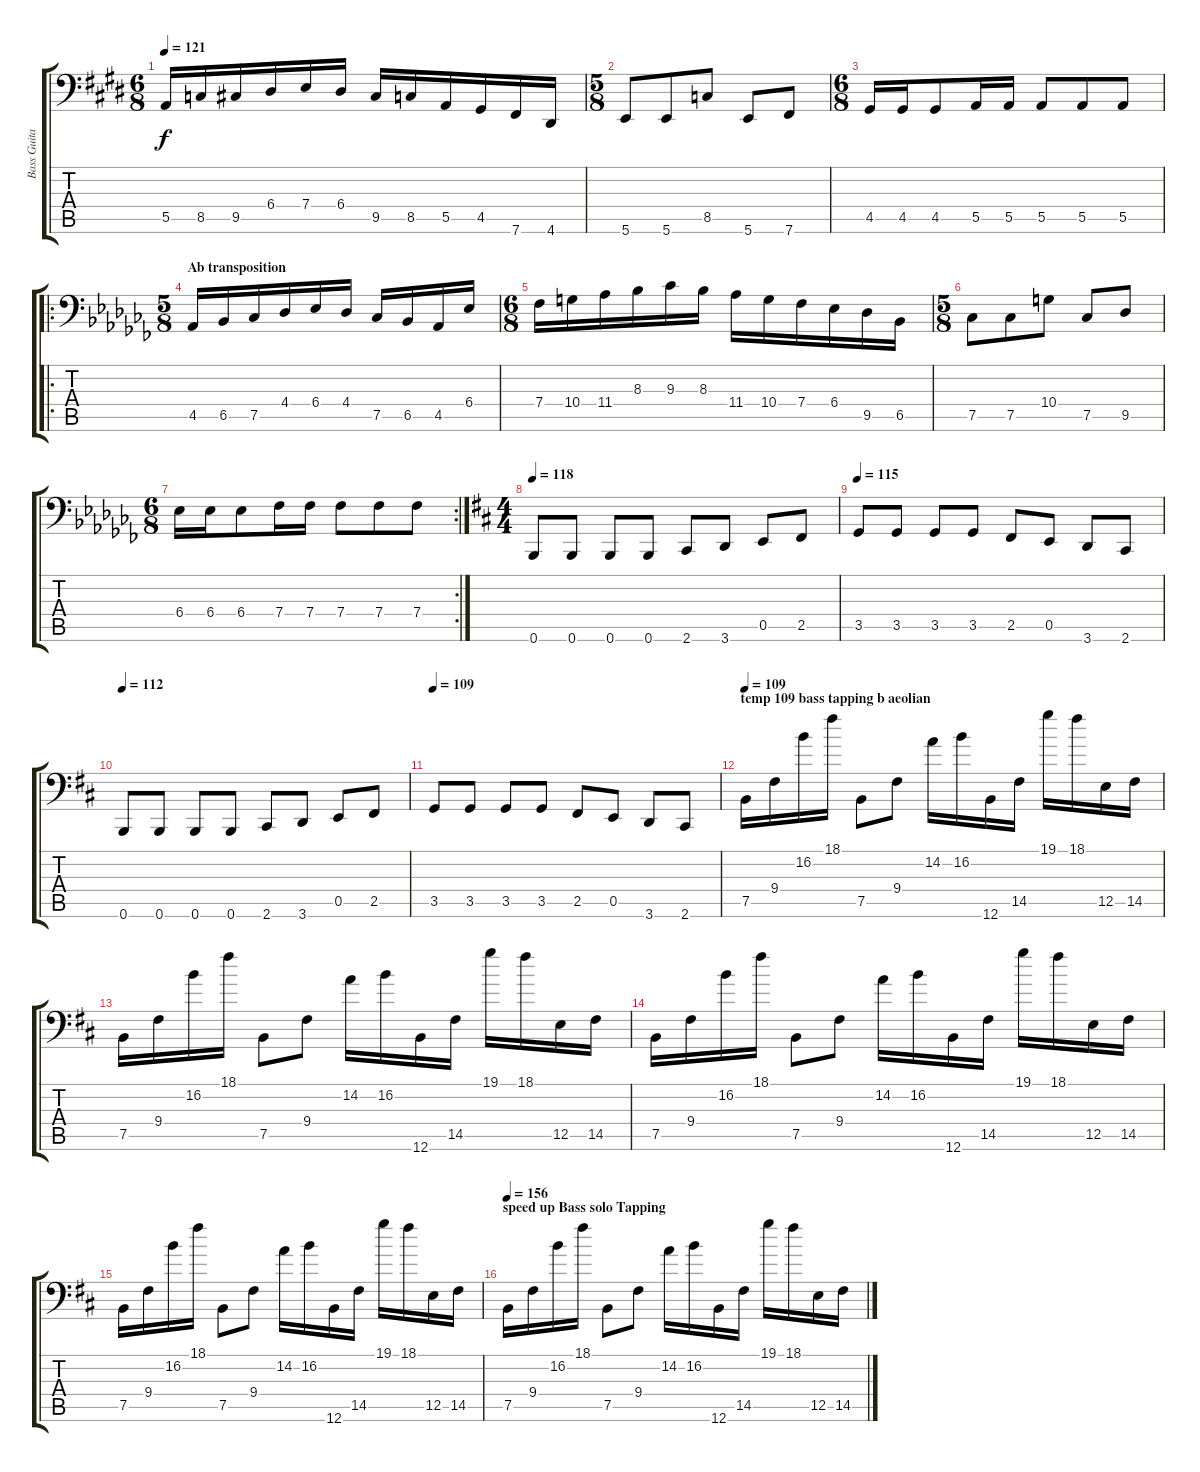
\track ("Bass Guitar" "Bass Guita") {instrument electricbassfinger}
\staff {score tabs}
\tuning (C3 G2 D2 A1 E1 B0) {hide}
\ts (6 8)
\tempo 121
\clef f4
\ks c#minor
5.5.16{dy f} 8.5.16 9.5.16 6.4.16 7.4.16 6.4.16 9.5.16 8.5.16 5.5.16 4.5.16 7.6.16 4.6.16 |
\ts (5 8)
5.6.8 5.6.8 8.5.8 5.6.8 7.6.8 |
\ts (6 8)
4.5.16 4.5.16 4.5.8 5.5.16 5.5.16 5.5.8 5.5.8 5.5.8 |
\ro
\ts (5 8)
\section ("" "Ab transposition")
\ks abminor
4.5.16 6.5.16 7.5.16 4.4.16 6.4.16 4.4.16 7.5.16 6.5.16 4.5.16 6.4.16 |
\ts (6 8)
7.4.16 10.4.16 11.4.16 8.3.16 9.3.16 8.3.16 11.4.16 10.4.16 7.4.16 6.4.16 9.5.16 6.5.16 |
\ts (5 8)
7.5.8 7.5.8 10.4.8 7.5.8 9.5.8 |
\rc 2
\ts (6 8)
6.4.16 6.4.16 6.4.8 7.4.16 7.4.16 7.4.8 7.4.8 7.4.8 |
\ts (4 4)
\tempo 118
\ks bminor
0.6.8 0.6.8 0.6.8 0.6.8 2.6.8 3.6.8 0.5.8 2.5.8 |
\tempo 115
3.5.8 3.5.8 3.5.8 3.5.8 2.5.8 0.5.8 3.6.8 2.6.8 |
\tempo 112
0.6.8 0.6.8 0.6.8 0.6.8 2.6.8 3.6.8 0.5.8 2.5.8 |
\tempo 109
3.5.8 3.5.8 3.5.8 3.5.8 2.5.8 0.5.8 3.6.8 2.6.8 |
\section ("" "temp 109 bass tapping b aeolian")
\tempo 109
7.5.16 9.4.16 16.2.16 18.1.16 7.5.8 9.4.8 14.2.16 16.2.16 12.6.16 14.5.16 19.1.16 18.1.16 12.5.16 14.5.16 |
7.5.16 9.4.16 16.2.16 18.1.16 7.5.8 9.4.8 14.2.16 16.2.16 12.6.16 14.5.16 19.1.16 18.1.16 12.5.16 14.5.16 |
7.5.16 9.4.16 16.2.16 18.1.16 7.5.8 9.4.8 14.2.16 16.2.16 12.6.16 14.5.16 19.1.16 18.1.16 12.5.16 14.5.16 |
7.5.16 9.4.16 16.2.16 18.1.16 7.5.8 9.4.8 14.2.16 16.2.16 12.6.16 14.5.16 19.1.16 18.1.16 12.5.16 14.5.16 |
\section ("" "speed up Bass solo Tapping")
\tempo 156
7.5.16 9.4.16 16.2.16 18.1.16 7.5.8 9.4.8 14.2.16 16.2.16 12.6.16 14.5.16 19.1.16 18.1.16 12.5.16 14.5.16
